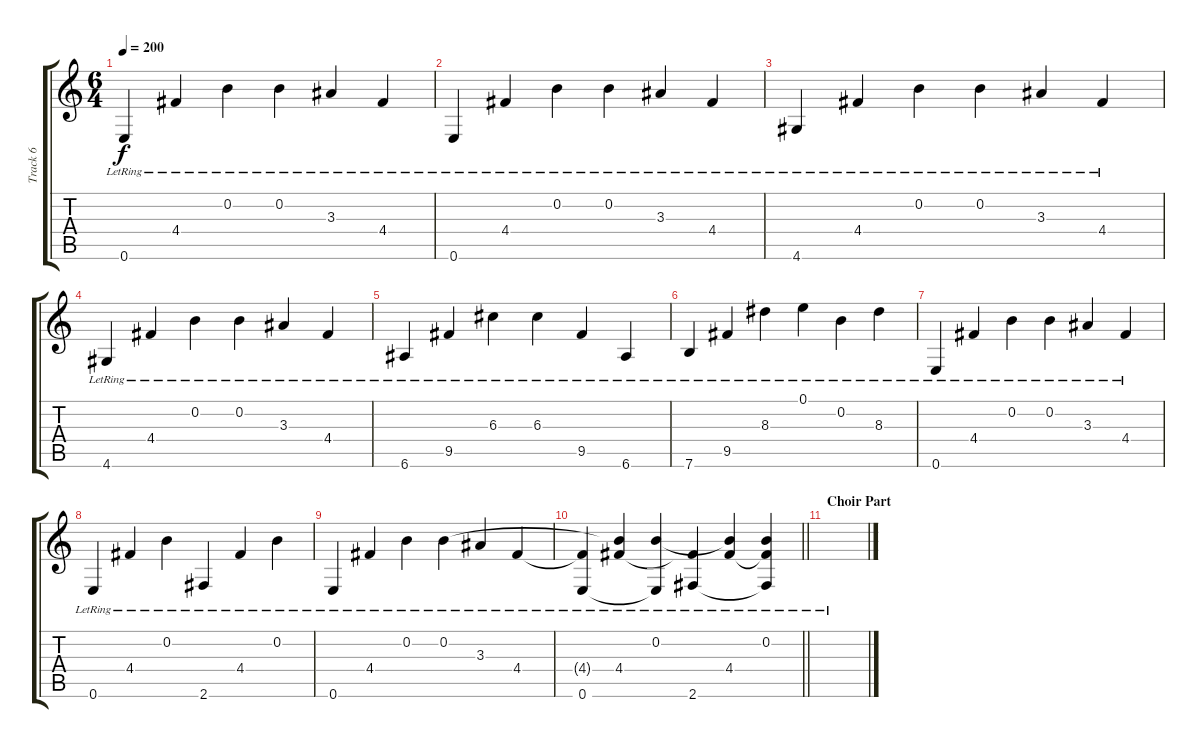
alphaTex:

\track ("Track 6" "Track 6") {instrument distortionguitar}
\staff {score tabs}
\tuning (E4 B3 G3 D3 A2 E2) {hide}
\ts (6 4)
\tempo 200
\clef g2
\ks c
0.6{lr}.4{dy f} 4.4{lr}.4 0.2{lr}.4 0.2{lr}.4 3.3{lr}.4 4.4{lr}.4 |
0.6{lr}.4 4.4{lr}.4 0.2{lr}.4 0.2{lr}.4 3.3{lr}.4 4.4{lr}.4 |
4.6{lr}.4 4.4{lr}.4 0.2{lr}.4 0.2{lr}.4 3.3{lr}.4 4.4{lr}.4 |
4.6{lr}.4 4.4{lr}.4 0.2{lr}.4 0.2{lr}.4 3.3{lr}.4 4.4{lr}.4 |
6.6{lr}.4 9.5{lr}.4 6.3{lr}.4 6.3{lr}.4 9.5{lr}.4 6.6{lr}.4 |
7.6{lr}.4 9.5{lr}.4 8.3{lr}.4 0.1{lr}.4 0.2{lr}.4 8.3{lr}.4 |
0.6{lr}.4 4.4{lr}.4 0.2{lr}.4 0.2{lr}.4 3.3{lr}.4 4.4{lr}.4 |
0.6{lr}.4 4.4{lr}.4 0.2{lr}.4 2.6{lr}.4 4.4{lr}.4 0.2{lr}.4 |
0.6{lr}.4 4.4{lr}.4 0.2{lr}.4 0.2{lr}.4 3.3{lr}.4 4.4{lr}.4 |
\barLineRight lightlight
(4.4{t} 0.6{lr}).4 (0.2{t} 4.4{lr}).4 (0.2{lr} 0.6{t}).4 (4.4{t} 2.6{lr}).4 (0.2{t} 4.4{lr}).4 (0.2{lr} 4.4{t} 2.6{t}).4 |
\section ("" "Choir Part")
